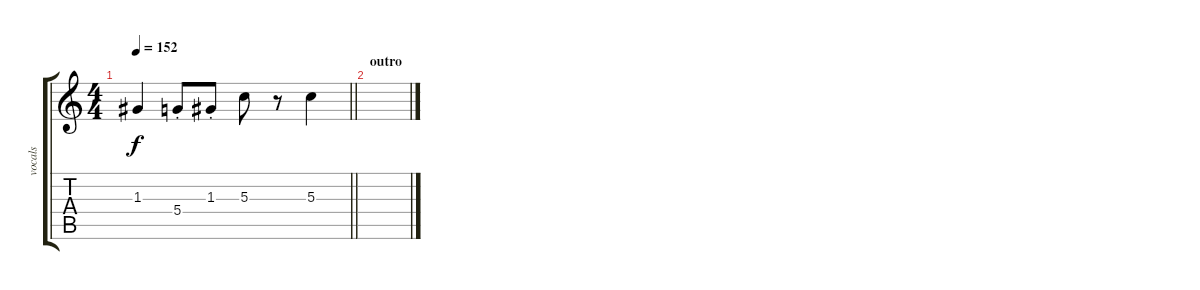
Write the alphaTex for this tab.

\track ("vocals" "vocals") {instrument choiraahs}
\staff {score tabs}
\tuning (E5 B4 G4 D4 A3 E3) {hide}
\ts (4 4)
\tempo 152
\clef g2
\barLineRight lightlight
\ks c
1.3.4{dy f} 5.4{st}.8 1.3{st}.8 5.3.8 r.8 5.3.4 |
\section ("" "outro")
